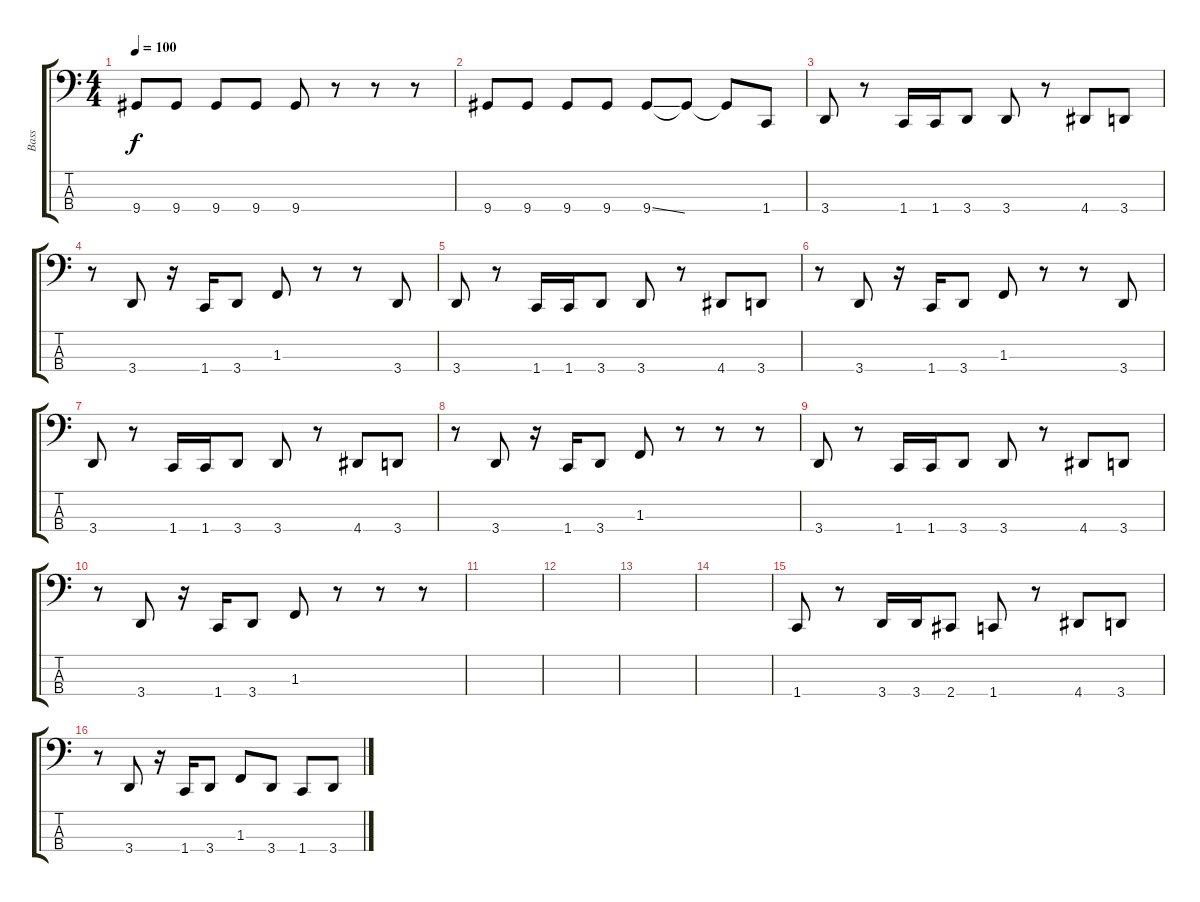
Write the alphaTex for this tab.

\track ("Bass" "Bass") {instrument synthbass2}
\staff {score tabs}
\tuning (D2 A1 E1 B0) {hide}
\ts (4 4)
\tempo 100
\clef f4
\ks c
9.4.8{dy f} 9.4.8 9.4.8 9.4.8 9.4.8 r.8 r.8 r.8 |
9.4.8 9.4.8 9.4.8 9.4.8 9.4{ss}.8 9.4{t}.8 9.4{t}.8 1.4.8 |
3.4.8 r.8 1.4.16 1.4.16 3.4.8 3.4.8 r.8 4.4.8 3.4.8 |
r.8 3.4.8 r.16 1.4.16 3.4.8 1.3.8 r.8 r.8 3.4.8 |
3.4.8 r.8 1.4.16 1.4.16 3.4.8 3.4.8 r.8 4.4.8 3.4.8 |
r.8 3.4.8 r.16 1.4.16 3.4.8 1.3.8 r.8 r.8 3.4.8 |
3.4.8 r.8 1.4.16 1.4.16 3.4.8 3.4.8 r.8 4.4.8 3.4.8 |
r.8 3.4.8 r.16 1.4.16 3.4.8 1.3.8 r.8 r.8 r.8 |
3.4.8 r.8 1.4.16 1.4.16 3.4.8 3.4.8 r.8 4.4.8 3.4.8 |
r.8 3.4.8 r.16 1.4.16 3.4.8 1.3.8 r.8 r.8 r.8 |
|
|
|
|
1.4.8 r.8 3.4.16 3.4.16 2.4.8 1.4.8 r.8 4.4.8 3.4.8 |
r.8 3.4.8 r.16 1.4.16 3.4.8 1.3.8 3.4.8 1.4.8 3.4.8
